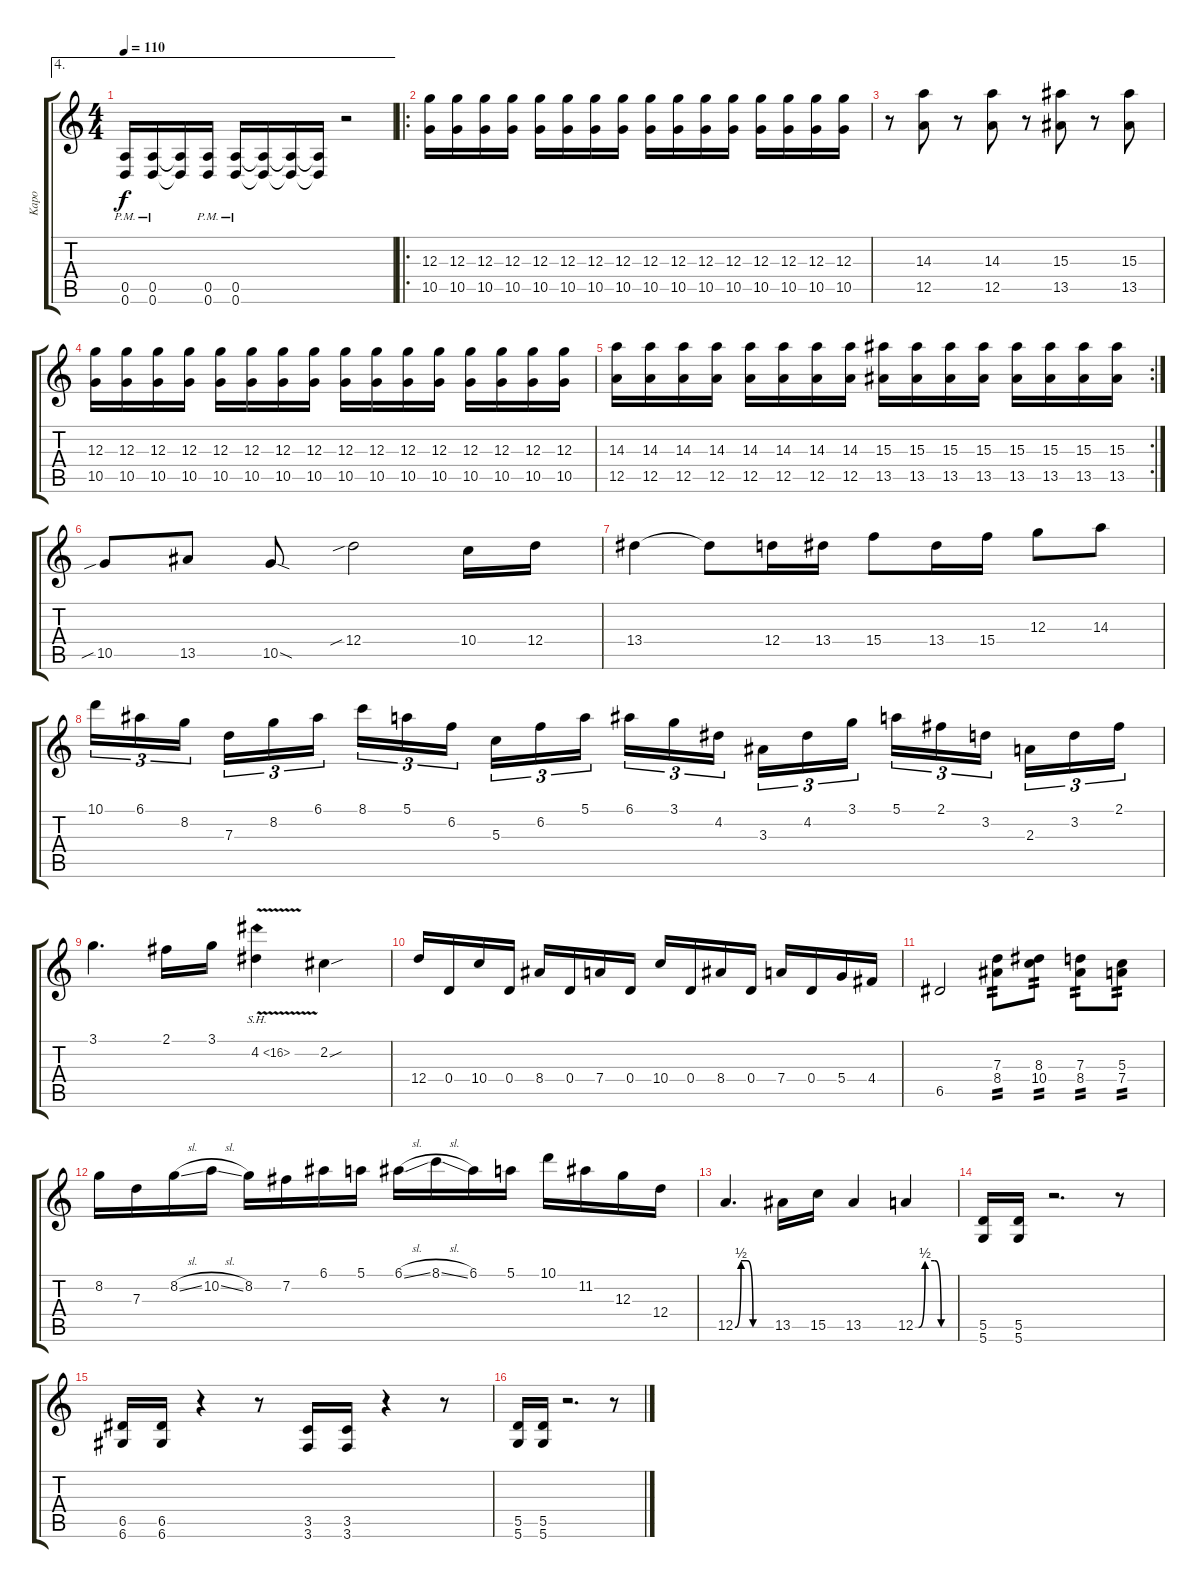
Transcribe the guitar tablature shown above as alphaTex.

\track ("Kapo" "Kapo") {instrument distortionguitar}
\staff {score tabs}
\tuning (E4 B3 G3 D3 A2 D2) {hide}
\ae 4
\ts (4 4)
\tempo 110
\clef g2
\ks c
(0.5{pm} 0.6{pm}).16{dy f} (0.5{pm} 0.6{pm}).16 (0.5{t} 0.6{t}).16 (0.5{pm} 0.6{pm}).16 (0.5{pm} 0.6{pm}).16 (0.5{t} 0.6{t}).16 (0.5{t} 0.6{t}).16 (0.5{t} 0.6{t}).16 r.2 |
\ro
(12.3 10.5).16 (12.3 10.5).16 (12.3 10.5).16 (12.3 10.5).16 (12.3 10.5).16 (12.3 10.5).16 (12.3 10.5).16 (12.3 10.5).16 (12.3 10.5).16 (12.3 10.5).16 (12.3 10.5).16 (12.3 10.5).16 (12.3 10.5).16 (12.3 10.5).16 (12.3 10.5).16 (12.3 10.5).16 |
r.8 (14.3 12.5).8 r.8 (14.3 12.5).8 r.8 (15.3 13.5).8 r.8 (15.3 13.5).8 |
(12.3 10.5).16 (12.3 10.5).16 (12.3 10.5).16 (12.3 10.5).16 (12.3 10.5).16 (12.3 10.5).16 (12.3 10.5).16 (12.3 10.5).16 (12.3 10.5).16 (12.3 10.5).16 (12.3 10.5).16 (12.3 10.5).16 (12.3 10.5).16 (12.3 10.5).16 (12.3 10.5).16 (12.3 10.5).16 |
\rc 2
(14.3 12.5).16 (14.3 12.5).16 (14.3 12.5).16 (14.3 12.5).16 (14.3 12.5).16 (14.3 12.5).16 (14.3 12.5).16 (14.3 12.5).16 (15.3 13.5).16 (15.3 13.5).16 (15.3 13.5).16 (15.3 13.5).16 (15.3 13.5).16 (15.3 13.5).16 (15.3 13.5).16 (15.3 13.5).16 |
10.5{sib}.8 13.5.8 10.5{sod}.8 12.4{sib}.2 10.4.16 12.4.16 |
13.4.4 13.4{t}.8 12.4.16 13.4.16 15.4.8 13.4.16 15.4.16 12.3.8 14.3.8 |
10.1.16{tu (3 2)} 6.1.16{tu (3 2)} 8.2.16{tu (3 2) beam splitsecondary} 7.3.16{tu (3 2)} 8.2.16{tu (3 2)} 6.1.16{tu (3 2)} 8.1.16{tu (3 2)} 5.1.16{tu (3 2)} 6.2.16{tu (3 2) beam splitsecondary} 5.3.16{tu (3 2)} 6.2.16{tu (3 2)} 5.1.16{tu (3 2)} 6.1.16{tu (3 2)} 3.1.16{tu (3 2)} 4.2.16{tu (3 2) beam splitsecondary} 3.3.16{tu (3 2)} 4.2.16{tu (3 2)} 3.1.16{tu (3 2)} 5.1.16{tu (3 2)} 2.1.16{tu (3 2)} 3.2.16{tu (3 2) beam splitsecondary} 2.3.16{tu (3 2)} 3.2.16{tu (3 2)} 2.1.16{tu (3 2)} |
3.1.4{d} 2.1.16 3.1.16 4.2{sh 12 v}.4 2.2{sou}.4 |
12.4.16 0.4.16 10.4.16 0.4.16 8.4.16 0.4.16 7.4.16 0.4.16 10.4.16 0.4.16 8.4.16 0.4.16 7.4.16 0.4.16 5.4.16 4.4.16 |
6.5.2 (7.3 8.4).8{tp 2} (8.3 10.4).8{tp 2} (7.3 8.4).8{tp 2} (5.3 7.4).8{tp 2} |
8.2.16 7.3.16 8.2{sl}.16 10.2{sl}.16 8.2.16 7.2.16 6.1.16 5.1.16 6.1{sl}.16 8.1{sl}.16 6.1.16 5.1.16 10.1.16 11.2.16 12.3.16 12.4.16 |
12.5{be (custom 0 0 10 2 20 2 30 0 60 0)}.4{d} 13.5.16 15.5.16 13.5.4 12.5{be (custom 0 0 5 0 15 2 30 2 40 0 45 0 60 0)}.4 |
(5.5 5.6).16 (5.5 5.6).16 r.2{d} r.8 |
(6.5 6.6).16 (6.5 6.6).16 r.4 r.8 (3.5 3.6).16 (3.5 3.6).16 r.4 r.8 |
(5.5 5.6).16 (5.5 5.6).16 r.2{d} r.8
